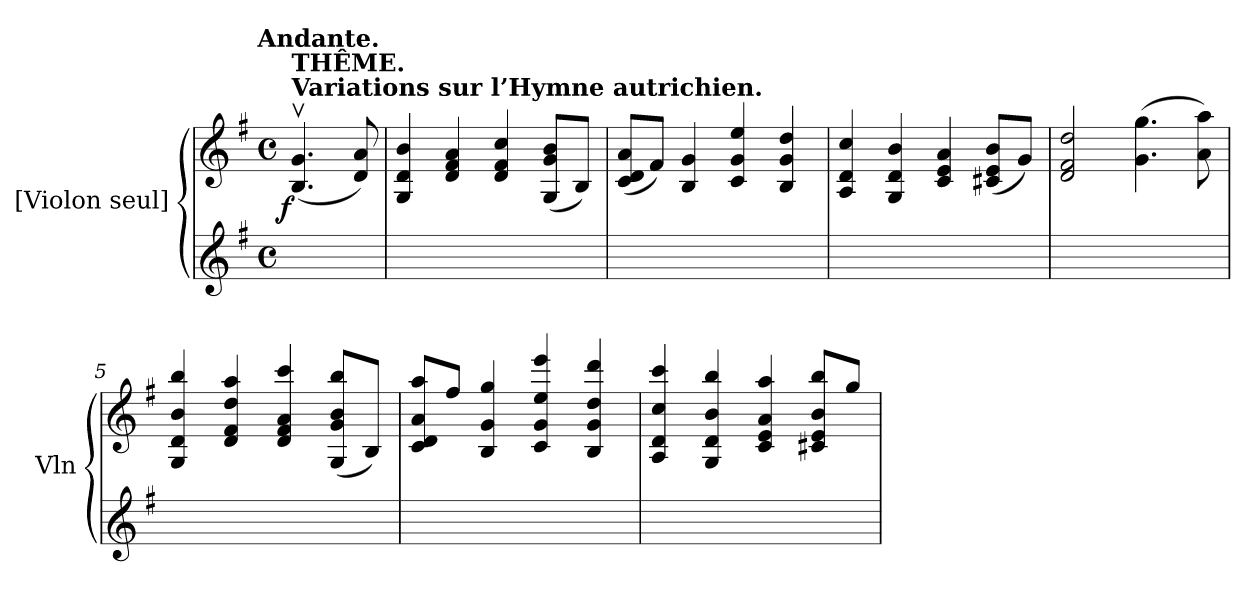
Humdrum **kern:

**kern	**kern	**dynam
*part2	*part1	*part1
*staff2	*staff1	*staff1
*I"[Violon seul]	*I"[Violon seul]	*
*I'Vln	*I'Vln	*
*clefG2	*clefG2	*
*k[f#]	*k[f#]	*
*G:	*G:	*
!!LO:TX:omd:t=Andante.
*M4/4	*M4/4	*
*met(c)	*met(c)	*
=	=	=
!	!LO:TX:a:B:t=Variations sur l’Hymne autrichien.	!
!	!LO:TX:a:B:t=THÊME.	!
!	!	!LO:DY:rj
2ryy	(4.Bv/ 4.gv/	f
.	8d/ 8a/)	.
=1	=1	=1
1ryy	4G/ 4d/ 4b/	.
.	4d/ 4f#/ 4a/	.
.	4d/ 4f#/ 4cc/	.
.	(8G/ 8g/ 8b/L	.
.	8B/J)	.
=2	=2	=2
1ryy	(8c/ 8d/ 8a/L	.
.	8f#/J)	.
.	4B/ 4g/	.
.	4c/ 4g/ 4ee/	.
.	4B/ 4g/ 4dd/	.
=3	=3	=3
1ryy	4A/ 4d/ 4cc/	.
.	4G/ 4d/ 4b/	.
.	4c/ 4e/ 4a/	.
.	(8c#X/ 8e/ 8b/L	.
.	8g/J)	.
=4	=4	=4
1ryy	2d/ 2f#/ 2dd/	.
.	(4.g\ 4.gg\	.
.	8a\ 8aa\)	.
=5	=5	=5
1ryy	4G/ 4d/ 4b/ 4bb/	.
.	4d/ 4f#/ 4dd/ 4aa/	.
.	4d/ 4f#/ 4a/ 4ccc/	.
.	(8G/ 8g/ 8b/ 8bb/L	.
.	8B/J)	.
=6	=6	=6
1ryy	8c/ 8d/ 8a/ 8aa/L	.
.	8ff#/J	.
.	4B/ 4g/ 4gg/	.
.	4c/ 4g/ 4ee/ 4eee/	.
.	4B/ 4g/ 4dd/ 4ddd/	.
=7	=7	=7
1ryy	4A/ 4d/ 4cc/ 4ccc/	.
.	4G/ 4d/ 4b/ 4bb/	.
.	4c/ 4e/ 4a/ 4aa/	.
.	8c#X/ 8e/ 8b/ 8bb/L	.
.	8gg/J	.
=	=	=
*-	*-	*-
